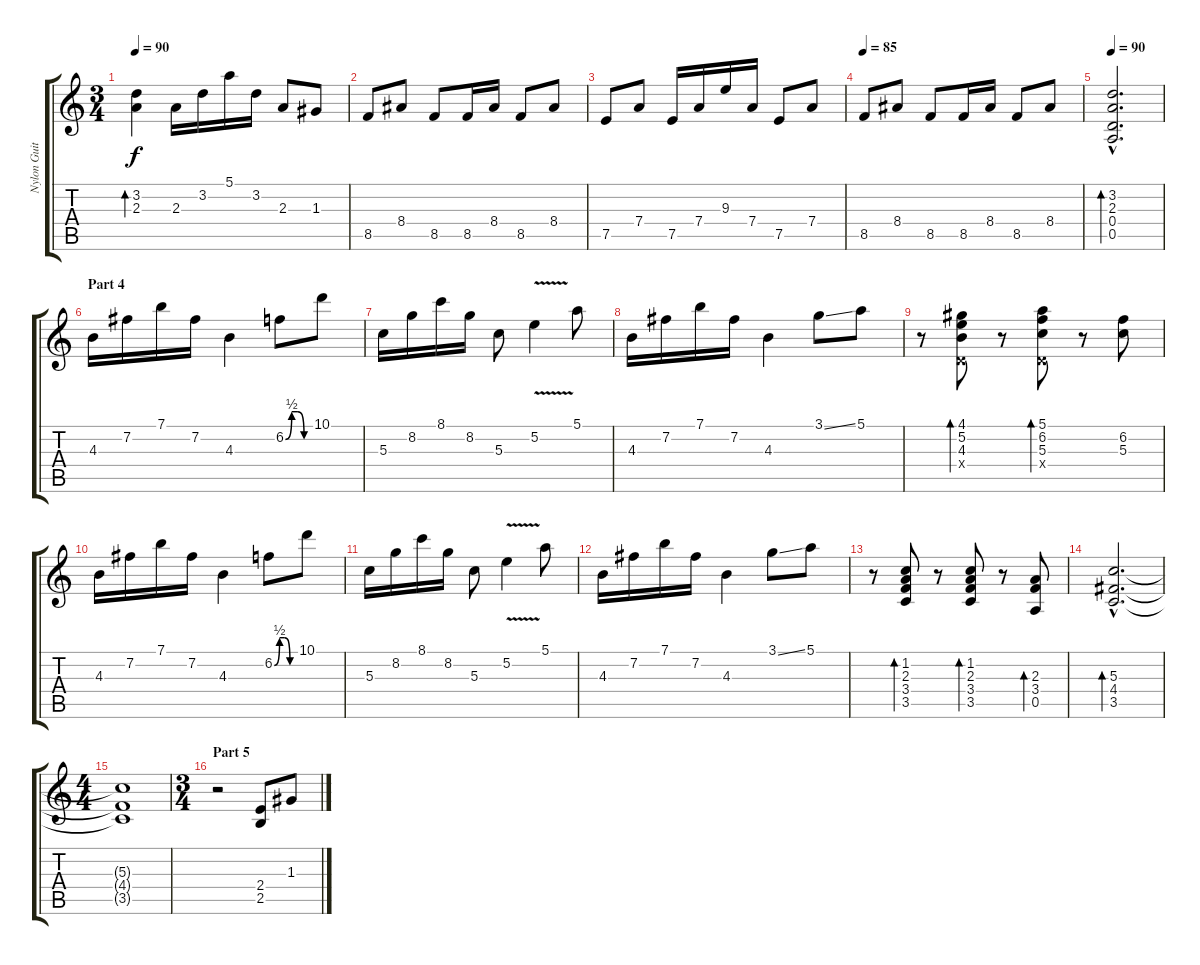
\track ("Nylon Guitar 2 (support)" "Nylon Guit") {instrument acousticguitarnylon}
\staff {score tabs}
\tuning (E4 B3 G3 D3 A2 E2) {hide}
\ts (3 4)
\tempo 90
\clef g2
\ks c
(3.2 2.3).4{bd 240 dy f} 2.3.16 3.2.16 5.1.16 3.2.16 2.3.8 1.3.8 |
8.5.8 8.4.8 8.5.8 8.5.16 8.4.16 8.5.8 8.4.8 |
7.5.8 7.4.8 7.5.16 7.4.16 9.3.16 7.4.16 7.5.8 7.4.8 |
\tempo 85
8.5.8 8.4.8 8.5.8 8.5.16 8.4.16 8.5.8 8.4.8 |
\tempo 90
(3.2{hac} 2.3{hac} 0.4{hac} 0.5{hac}).2{d bd 240} |
\section ("" "Part 4")
4.3.16 7.2.16 7.1.16 7.2.16 4.3.4 6.2{be (custom 0 0 15 2 30 2 45 0 60 0)}.8 10.1.8 |
5.3.16 8.2.16 8.1.16 8.2.16 5.3.8 5.2{v}.4 5.1.8 |
4.3.16 7.2.16 7.1.16 7.2.16 4.3.4 3.1{ss}.8 5.1.8 |
r.8 (4.1 5.2 4.3 0.4{x}).8{bd 240} r.8 (5.1 6.2 5.3 0.4{x}).8{bd 240} r.8 (6.2 5.3).8 |
4.3.16 7.2.16 7.1.16 7.2.16 4.3.4 6.2{be (custom 0 0 15 2 30 2 45 0 60 0)}.8 10.1.8 |
5.3.16 8.2.16 8.1.16 8.2.16 5.3.8 5.2{v}.4 5.1.8 |
4.3.16 7.2.16 7.1.16 7.2.16 4.3.4 3.1{ss}.8 5.1.8 |
r.8 (1.2 2.3 3.4 3.5).8{bd 120} r.8 (1.2 2.3 3.4 3.5).8{bd 120} r.8 (2.3 3.4 0.5).8{bd 240} |
(5.3{hac} 4.4{hac} 3.5{hac}).2{d bd 240} |
\ts (4 4)
(5.3{t} 4.4{t} 3.5{t}).1 |
\ts (3 4)
\section ("" "Part 5")
r.2 (2.4 2.5).8 1.3.8
